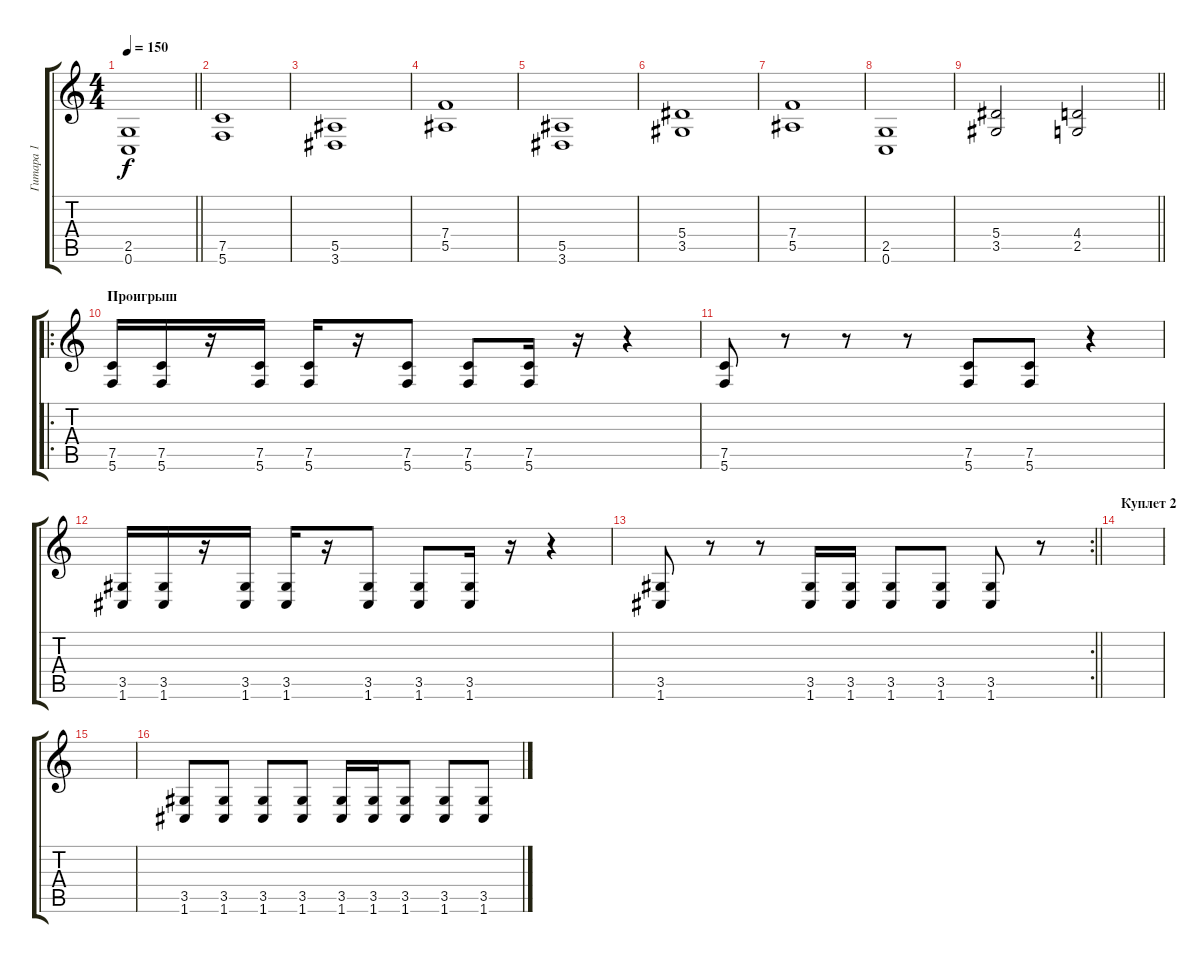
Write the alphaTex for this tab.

\track ("Гитара 1" "Гитара 1") {instrument overdrivenguitar}
\staff {score tabs}
\tuning (C4 G3 Eb3 Bb2 F2 C2) {hide}
\ts (4 4)
\tempo 150
\clef g2
\barLineRight lightlight
\ks c
(2.5 0.6).1{dy f} |
\section ("" "")
(7.5 5.6).1 |
(5.5 3.6).1 |
(7.4 5.5).1 |
(5.5 3.6).1 |
(5.4 3.5).1 |
(7.4 5.5).1 |
(2.5 0.6).1 |
\barLineRight lightlight
(5.4 3.5).2 (4.4 2.5).2 |
\ro
\section ("" "Проигрыш")
(7.5 5.6).16 (7.5 5.6).16 r.16 (7.5 5.6).16 (7.5 5.6).16 r.16 (7.5 5.6).8 (7.5 5.6).8 (7.5 5.6).16 r.16 r.4 |
(7.5 5.6).8 r.8 r.8 r.8 (7.5 5.6).8 (7.5 5.6).8 r.4 |
(3.5 1.6).16 (3.5 1.6).16 r.16 (3.5 1.6).16 (3.5 1.6).16 r.16 (3.5 1.6).8 (3.5 1.6).8 (3.5 1.6).16 r.16 r.4 |
\rc 2
\barLineRight lightlight
(3.5 1.6).8 r.8 r.8 (3.5 1.6).16 (3.5 1.6).16 (3.5 1.6).8 (3.5 1.6).8 (3.5 1.6).8 r.8 |
\section ("" "Куплет 2")
|
|
(3.5 1.6).8 (3.5 1.6).8 (3.5 1.6).8 (3.5 1.6).8 (3.5 1.6).16 (3.5 1.6).16 (3.5 1.6).8 (3.5 1.6).8 (3.5 1.6).8
